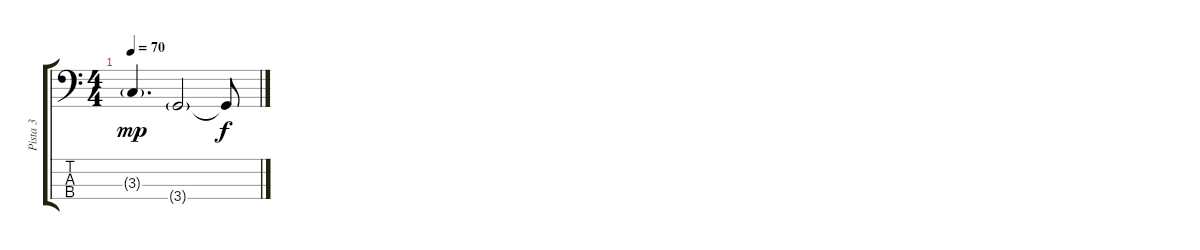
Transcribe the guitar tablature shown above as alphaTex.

\track ("Pista 3" "Pista 3") {instrument electricbassfinger}
\staff {score tabs}
\tuning (G2 D2 A1 E1) {hide}
\ts (4 4)
\tempo 70
\clef f4
\ks c
3.3{g}.4{d dy mp} 3.4{g}.2 3.4{t}.8{dy f}
